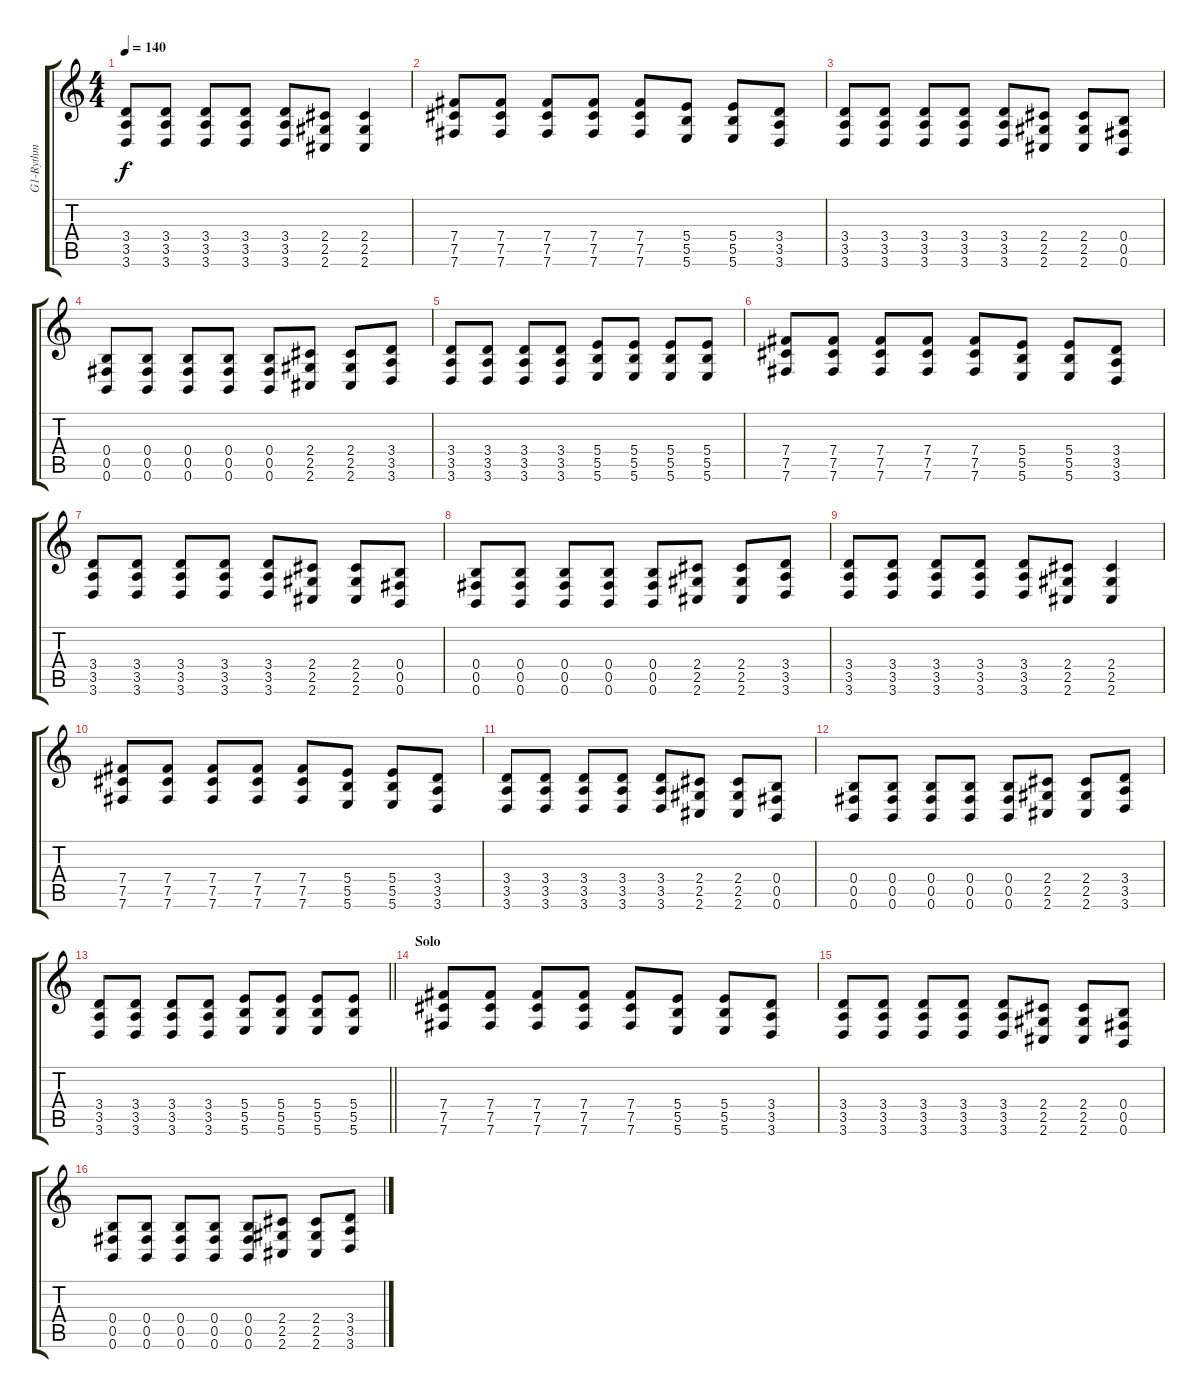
\track ("G1-Rythm" "G1-Rythm") {instrument distortionguitar}
\staff {score tabs}
\tuning (Db4 Ab3 E3 B2 Gb2 B1) {hide}
\ts (4 4)
\tempo 140
\clef g2
\ks c
(3.4 3.5 3.6).8{dy f} (3.4 3.5 3.6).8 (3.4 3.5 3.6).8 (3.4 3.5 3.6).8 (3.4 3.5 3.6).8 (2.4 2.5 2.6).8 (2.4 2.5 2.6).4 |
(7.4 7.5 7.6).8 (7.4 7.5 7.6).8 (7.4 7.5 7.6).8 (7.4 7.5 7.6).8 (7.4 7.5 7.6).8 (5.4 5.5 5.6).8 (5.4 5.5 5.6).8 (3.4 3.5 3.6).8 |
(3.4 3.5 3.6).8 (3.4 3.5 3.6).8 (3.4 3.5 3.6).8 (3.4 3.5 3.6).8 (3.4 3.5 3.6).8 (2.4 2.5 2.6).8 (2.4 2.5 2.6).8 (0.4 0.5 0.6).8 |
(0.4 0.5 0.6).8 (0.4 0.5 0.6).8 (0.4 0.5 0.6).8 (0.4 0.5 0.6).8 (0.4 0.5 0.6).8 (2.4 2.5 2.6).8 (2.4 2.5 2.6).8 (3.4 3.5 3.6).8 |
(3.4 3.5 3.6).8 (3.4 3.5 3.6).8 (3.4 3.5 3.6).8 (3.4 3.5 3.6).8 (5.4 5.5 5.6).8 (5.4 5.5 5.6).8 (5.4 5.5 5.6).8 (5.4 5.5 5.6).8 |
(7.4 7.5 7.6).8 (7.4 7.5 7.6).8 (7.4 7.5 7.6).8 (7.4 7.5 7.6).8 (7.4 7.5 7.6).8 (5.4 5.5 5.6).8 (5.4 5.5 5.6).8 (3.4 3.5 3.6).8 |
(3.4 3.5 3.6).8 (3.4 3.5 3.6).8 (3.4 3.5 3.6).8 (3.4 3.5 3.6).8 (3.4 3.5 3.6).8 (2.4 2.5 2.6).8 (2.4 2.5 2.6).8 (0.4 0.5 0.6).8 |
(0.4 0.5 0.6).8 (0.4 0.5 0.6).8 (0.4 0.5 0.6).8 (0.4 0.5 0.6).8 (0.4 0.5 0.6).8 (2.4 2.5 2.6).8 (2.4 2.5 2.6).8 (3.4 3.5 3.6).8 |
(3.4 3.5 3.6).8 (3.4 3.5 3.6).8 (3.4 3.5 3.6).8 (3.4 3.5 3.6).8 (3.4 3.5 3.6).8 (2.4 2.5 2.6).8 (2.4 2.5 2.6).4 |
(7.4 7.5 7.6).8 (7.4 7.5 7.6).8 (7.4 7.5 7.6).8 (7.4 7.5 7.6).8 (7.4 7.5 7.6).8 (5.4 5.5 5.6).8 (5.4 5.5 5.6).8 (3.4 3.5 3.6).8 |
(3.4 3.5 3.6).8 (3.4 3.5 3.6).8 (3.4 3.5 3.6).8 (3.4 3.5 3.6).8 (3.4 3.5 3.6).8 (2.4 2.5 2.6).8 (2.4 2.5 2.6).8 (0.4 0.5 0.6).8 |
(0.4 0.5 0.6).8 (0.4 0.5 0.6).8 (0.4 0.5 0.6).8 (0.4 0.5 0.6).8 (0.4 0.5 0.6).8 (2.4 2.5 2.6).8 (2.4 2.5 2.6).8 (3.4 3.5 3.6).8 |
\barLineRight lightlight
(3.4 3.5 3.6).8 (3.4 3.5 3.6).8 (3.4 3.5 3.6).8 (3.4 3.5 3.6).8 (5.4 5.5 5.6).8 (5.4 5.5 5.6).8 (5.4 5.5 5.6).8 (5.4 5.5 5.6).8 |
\section ("" "Solo")
(7.4 7.5 7.6).8 (7.4 7.5 7.6).8 (7.4 7.5 7.6).8 (7.4 7.5 7.6).8 (7.4 7.5 7.6).8 (5.4 5.5 5.6).8 (5.4 5.5 5.6).8 (3.4 3.5 3.6).8 |
(3.4 3.5 3.6).8 (3.4 3.5 3.6).8 (3.4 3.5 3.6).8 (3.4 3.5 3.6).8 (3.4 3.5 3.6).8 (2.4 2.5 2.6).8 (2.4 2.5 2.6).8 (0.4 0.5 0.6).8 |
(0.4 0.5 0.6).8 (0.4 0.5 0.6).8 (0.4 0.5 0.6).8 (0.4 0.5 0.6).8 (0.4 0.5 0.6).8 (2.4 2.5 2.6).8 (2.4 2.5 2.6).8 (3.4 3.5 3.6).8
